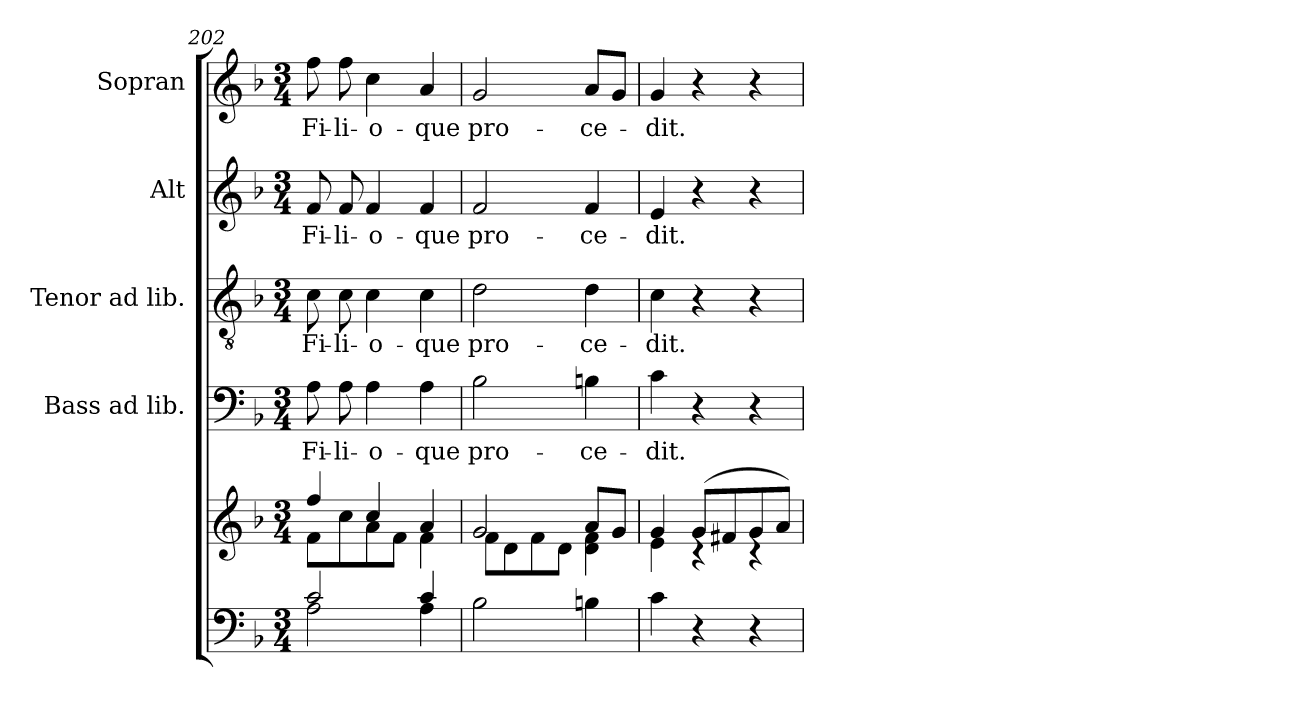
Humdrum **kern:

**kern	**kern	**kern	**text	**kern	**text	**kern	**text	**kern	**text
*part5	*part5	*part4	*part4	*part3	*part3	*part2	*part2	*part1	*part1
*staff6	*staff5	*staff4	*staff4	*staff3	*staff3	*staff2	*staff2	*staff1	*staff1
*	*	*I"Bass ad lib.	*	*I"Tenor ad lib.	*	*I"Alt	*	*I"Sopran	*
*	*	*I'B.	*	*I'T.	*	*I'A.	*	*I'S.	*
*clefF4	*clefG2	*clefF4	*	*clefGv2	*	*clefG2	*	*clefG2	*
*k[b-]	*k[b-]	*k[b-]	*	*k[b-]	*	*k[b-]	*	*k[b-]	*
*F:	*F:	*F:	*	*F:	*	*F:	*	*F:	*
*M3/4	*M3/4	*M3/4	*	*M3/4	*	*M3/4	*	*M3/4	*
=202	=202	=202	=202	=202	=202	=202	=202	=202	=202
*^	*^	*	*	*	*	*	*	*	*
!	!	!	!	!	!LO:LY:b	!	!LO:LY:b	!	!LO:LY:b	!	!LO:LY:b
2c/	2A\	4ff/	8f\L	8A\	Fi-	8c\	Fi-	8f/	Fi-	8ff\	Fi-
!	!	!	!	!	!LO:LY:b	!	!LO:LY:b	!	!LO:LY:b	!	!LO:LY:b
.	.	.	8cc\	8A\	-li-	8c\	-li-	8f/	-li-	8ff\	-li-
!	!	!	!	!	!LO:LY:b	!	!LO:LY:b	!	!LO:LY:b	!	!LO:LY:b
.	.	4cc/	8a\	4A\	-o-	4c\	-o-	4f/	-o-	4cc\	-o-
.	.	.	8f\J	.	.	.	.	.	.	.	.
!	!	!	!	!	!LO:LY:b	!	!LO:LY:b	!	!LO:LY:b	!	!LO:LY:b
4c/	4A\	4a/	4f\	4A\	-que	4c\	-que	4f/	-que	4a/	-que
=203	=203	=203	=203	=203	=203	=203	=203	=203	=203	=203	=203
!	!	!	!	!	!LO:LY:b	!	!LO:LY:b	!	!LO:LY:b	!	!LO:LY:b
*v	*v	*	*	*	*	*	*	*	*	*	*
2B-\	2g/	8f\L	2B-\	pro-	2d\	pro-	2f/	pro-	2g/	pro-
.	.	8d\	.	.	.	.	.	.	.	.
.	.	8f\	.	.	.	.	.	.	.	.
.	.	8d\J	.	.	.	.	.	.	.	.
!	!	!	!	!LO:LY:b	!	!LO:LY:b	!	!LO:LY:b	!	!LO:LY:b
4Bn\	8a/L	4d\ 4f\	4Bn\	-ce-	4d\	-ce-	4f/	-ce-	8a/L	-ce-
.	8g/J	.	.	.	.	.	.	.	8g/J	.
=204	=204	=204	=204	=204	=204	=204	=204	=204	=204	=204
!	!	!	!	!LO:LY:b	!	!LO:LY:b	!	!LO:LY:b	!	!LO:LY:b
4c\	4g/	4e\	4c\	-dit.	4c\	-dit.	4e/	-dit.	4g/	-dit.
4r	(>8g/L	4rB	4r	.	4r	.	4r	.	4r	.
.	8f#X/	.	.	.	.	.	.	.	.	.
4r	8g/	4rB	4r	.	4r	.	4r	.	4r	.
.	8a/J)	.	.	.	.	.	.	.	.	.
*	*v	*v	*	*	*	*	*	*	*	*
=	=	=	=	=	=	=	=	=	=
*-	*-	*-	*-	*-	*-	*-	*-	*-	*-
